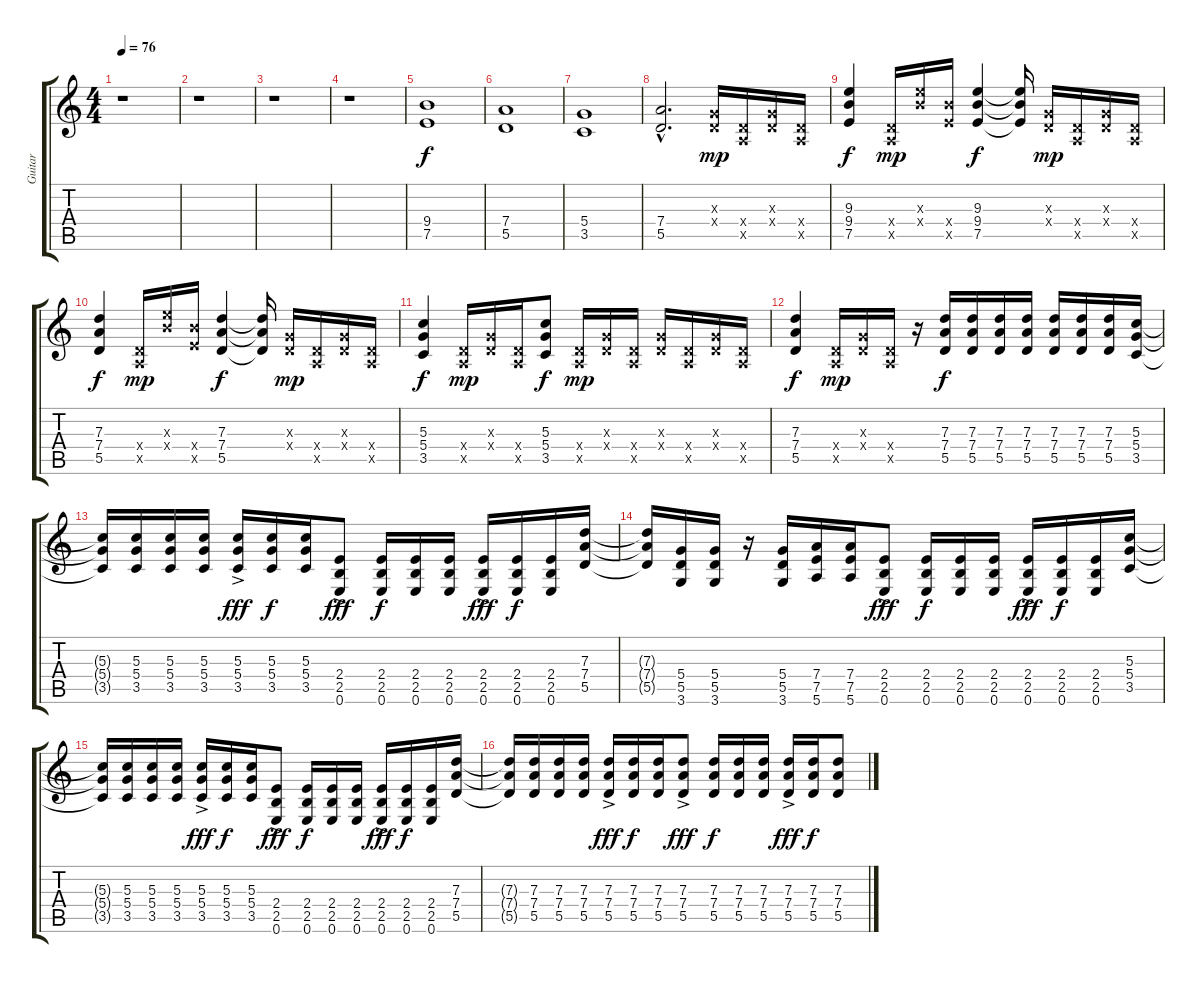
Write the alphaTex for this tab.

\track ("Guitar" "Guitar") {instrument distortionguitar}
\staff {score tabs}
\tuning (E4 B3 G3 D3 A2 E2) {hide}
\ts (4 4)
\tempo 76
\clef g2
\ks c
r.1{dy f} |
r.1 |
r.1 |
r.1 |
(9.4 7.5).1{volume 15} |
(7.4 5.5).1 |
(5.4 3.5).1 |
(7.4{hac} 5.5{hac}).2{d} (0.3{x} 0.4{x}).16{dy mp} (0.4{x} 0.5{x}).16 (0.3{x} 0.4{x}).16 (0.4{x} 0.5{x}).16 |
(9.3 9.4 7.5).4{dy f} (0.4{x} 0.5{x}).16{dy mp} (9.3{x} 9.4{x}).16 (9.4{x} 7.5{x}).16 (9.3 9.4 7.5).4{dy f} (9.3{t} 9.4{t} 7.5{t}).16 (0.3{x} 0.4{x}).16{dy mp} (0.4{x} 0.5{x}).16 (0.3{x} 0.4{x}).16 (0.4{x} 0.5{x}).16 |
(7.3 7.4 5.5).4{dy f} (0.4{x} 0.5{x}).16{dy mp} (9.3{x} 9.4{x}).16 (9.4{x} 7.5{x}).16 (7.3 7.4 5.5).4{dy f} (7.3{t} 7.4{t} 5.5{t}).16 (0.3{x} 0.4{x}).16{dy mp} (0.4{x} 0.5{x}).16 (0.3{x} 0.4{x}).16 (0.4{x} 0.5{x}).16 |
(5.3 5.4 3.5).4{dy f} (0.4{x} 0.5{x}).16{dy mp} (0.3{x} 0.4{x}).16 (0.4{x} 0.5{x}).16 (5.3 5.4 3.5).8{dy f} (0.4{x} 0.5{x}).16{dy mp} (0.3{x} 0.4{x}).16 (0.4{x} 0.5{x}).16 (0.3{x} 0.4{x}).16 (0.4{x} 0.5{x}).16 (0.3{x} 0.4{x}).16 (0.4{x} 0.5{x}).16 |
(7.3 7.4 5.5).4{dy f} (0.4{x} 0.5{x}).16{dy mp} (0.3{x} 0.4{x}).16 (0.4{x} 0.5{x}).16 r.16 (7.3 7.4 5.5).16{dy f volume 10} (7.3 7.4 5.5).16 (7.3 7.4 5.5).16 (7.3 7.4 5.5).16 (7.3 7.4 5.5).16 (7.3 7.4 5.5).16 (7.3 7.4 5.5).16 (5.3 5.4 3.5).16 |
(5.3{t} 5.4{t} 3.5{t}).16 (5.3 5.4 3.5).16 (5.3 5.4 3.5).16 (5.3 5.4 3.5).16 (5.3{ac} 5.4{ac} 3.5{ac}).16{dy fff} (5.3 5.4 3.5).16{dy f} (5.3 5.4 3.5).16 (2.4{ac} 2.5{ac} 0.6{ac}).8{dy fff} (2.4 2.5 0.6).16{dy f} (2.4 2.5 0.6).16 (2.4 2.5 0.6).16 (2.4{ac} 2.5{ac} 0.6{ac}).16{dy fff} (2.4 2.5 0.6).16{dy f} (2.4 2.5 0.6).16 (7.3 7.4 5.5).16 |
(7.3{t} 7.4{t} 5.5{t}).16 (5.4 5.5 3.6).16 (5.4 5.5 3.6).16 r.16 (5.4 5.5 3.6).16 (7.4 7.5 5.6).16 (7.4 7.5 5.6).16 (2.4{ac} 2.5{ac} 0.6{ac}).8{dy fff} (2.4 2.5 0.6).16{dy f} (2.4 2.5 0.6).16 (2.4 2.5 0.6).16 (2.4{ac} 2.5{ac} 0.6{ac}).16{dy fff} (2.4 2.5 0.6).16{dy f} (2.4 2.5 0.6).16 (5.3 5.4 3.5).16 |
(5.3{t} 5.4{t} 3.5{t}).16 (5.3 5.4 3.5).16 (5.3 5.4 3.5).16 (5.3 5.4 3.5).16 (5.3{ac} 5.4{ac} 3.5{ac}).16{dy fff} (5.3 5.4 3.5).16{dy f} (5.3 5.4 3.5).16 (2.4{ac} 2.5{ac} 0.6{ac}).8{dy fff} (2.4 2.5 0.6).16{dy f} (2.4 2.5 0.6).16 (2.4 2.5 0.6).16 (2.4{ac} 2.5{ac} 0.6{ac}).16{dy fff} (2.4 2.5 0.6).16{dy f} (2.4 2.5 0.6).16 (7.3 7.4 5.5).16 |
(7.3{t} 7.4{t} 5.5{t}).16 (7.3 7.4 5.5).16 (7.3 7.4 5.5).16 (7.3 7.4 5.5).16 (7.3{ac} 7.4{ac} 5.5{ac}).16{dy fff} (7.3 7.4 5.5).16{dy f} (7.3 7.4 5.5).16 (7.3{ac} 7.4{ac} 5.5{ac}).8{dy fff} (7.3 7.4 5.5).16{dy f} (7.3 7.4 5.5).16 (7.3 7.4 5.5).16 (7.3{ac} 7.4{ac} 5.5{ac}).16{dy fff} (7.3 7.4 5.5).16{dy f} (7.3 7.4 5.5).8
